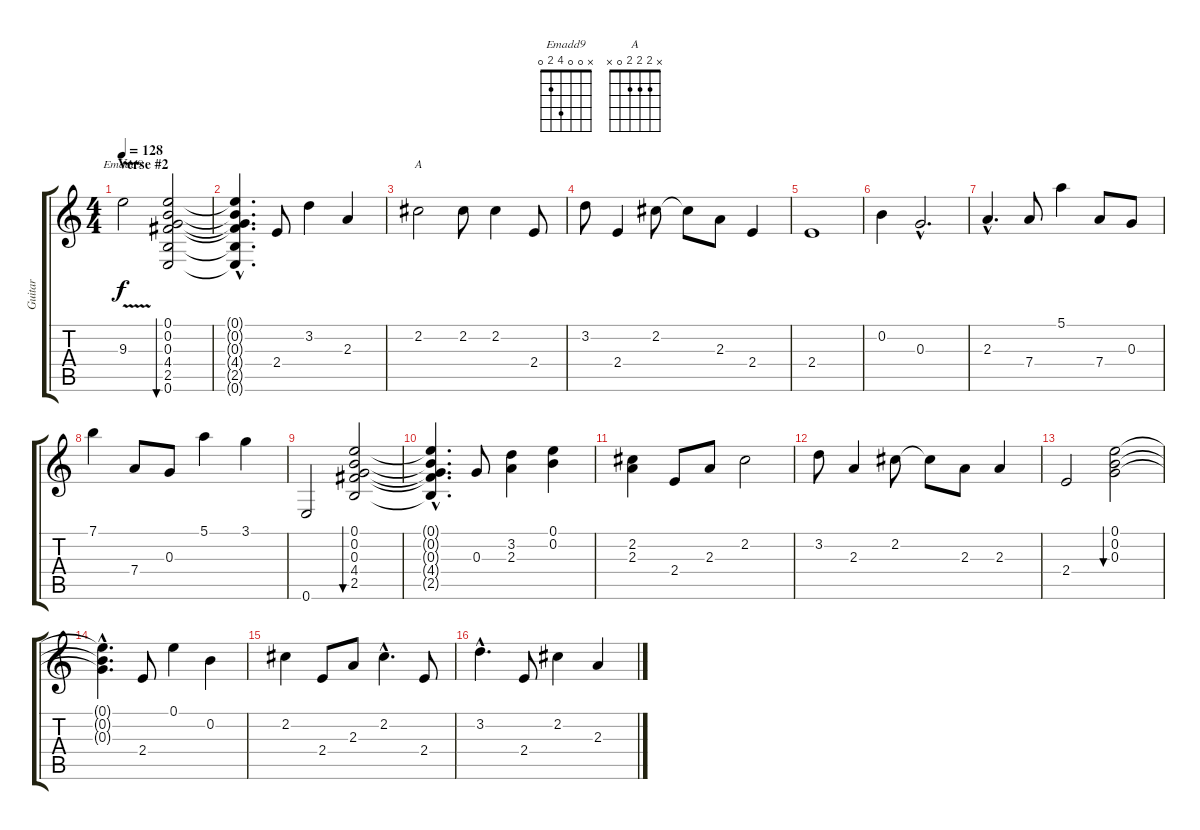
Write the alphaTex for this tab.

\track ("Guitar" "Guitar") {instrument electricguitarjazz}
\staff {score tabs}
\tuning (E4 B3 G3 D3 A2 E2) {hide}
\chord ("Emadd9" x 0 0 4 2 0)
\chord ("A" x 2 2 2 0 x)
\ts (4 4)
\section ("" "Verse #2")
\tempo 128
\clef g2
\ks c
9.3{v}.2{ch "Emadd9" dy f} (0.1 0.2 0.3 4.4 2.5 0.6).2{bu 480} |
(0.1{hac t} 0.2{hac t} 0.3{hac t} 4.4{hac t} 2.5{hac t} 0.6{hac t}).4{d} 2.4.8 3.2.4 2.3.4 |
2.2.2{ch "A"} 2.2.8 2.2.4 2.4.8 |
3.2.8 2.4.4 2.2.8 2.2{t}.8 2.3.8 2.4.4 |
2.4.1 |
0.2.4 0.3{hac}.2{d} |
2.3{hac}.4{d} 7.4.8 5.1.4 7.4.8 0.3.8 |
7.1.4 7.4.8 0.3.8 5.1.4 3.1.4 |
0.6.2 (0.1 0.2 0.3 4.4 2.5).2{bu 480} |
(0.1{hac t} 0.2{hac t} 0.3{hac t} 4.4{hac t} 2.5{hac t}).4{d} 0.3.8 (3.2 2.3).4 (0.1 0.2).4 |
(2.2 2.3).4 2.4.8 2.3.8 2.2.2 |
3.2.8 2.3.4 2.2.8 2.2{t}.8 2.3.8 2.3.4 |
2.4.2 (0.1 0.2 0.3).2{bu 480} |
(0.1{hac t} 0.2{hac t} 0.3{hac t}).4{d} 2.4.8 0.1.4 0.2.4 |
2.2.4 2.4.8 2.3.8 2.2{hac}.4{d} 2.4.8 |
3.2{hac}.4{d} 2.4.8 2.2.4 2.3.4
